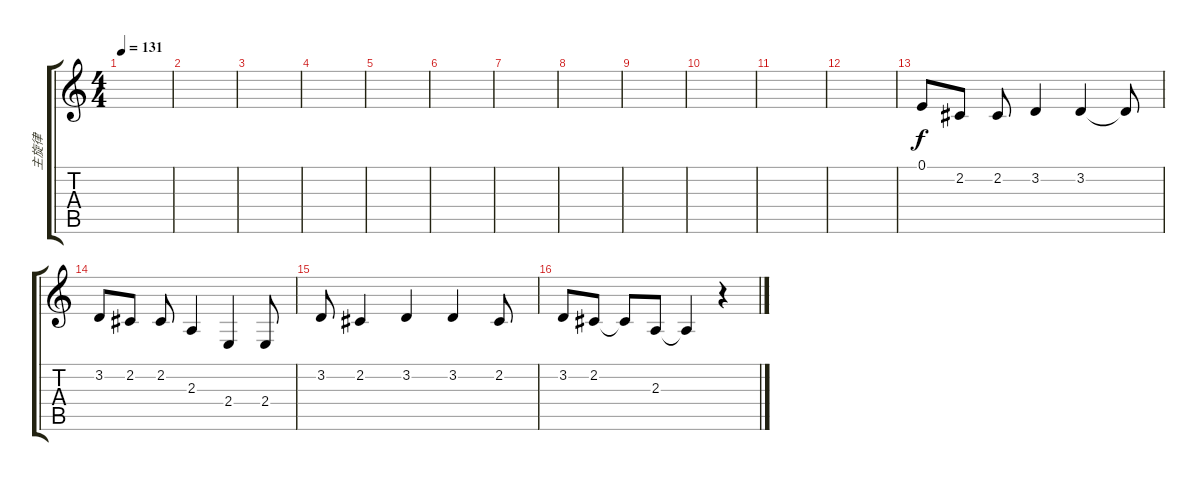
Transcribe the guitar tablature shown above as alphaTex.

\track ("主旋律" "主旋律") {instrument synthbrass2}
\staff {score tabs}
\tuning (E4 B3 G3 D3 A2 E2) {hide}
\ts (4 4)
\tempo 131
\clef g2
\ks c
|
|
|
|
|
|
|
|
|
|
|
|
0.1.8 2.2.8 2.2.8 3.2.4 3.2.4 3.2{t}.8 |
3.2.8 2.2.8 2.2.8 2.3.4 2.4.4 2.4.8 |
3.2.8 2.2.4 3.2.4 3.2.4 2.2.8 |
3.2.8 2.2.8 2.2{t}.8 2.3.8 2.3{t}.4 r.4
